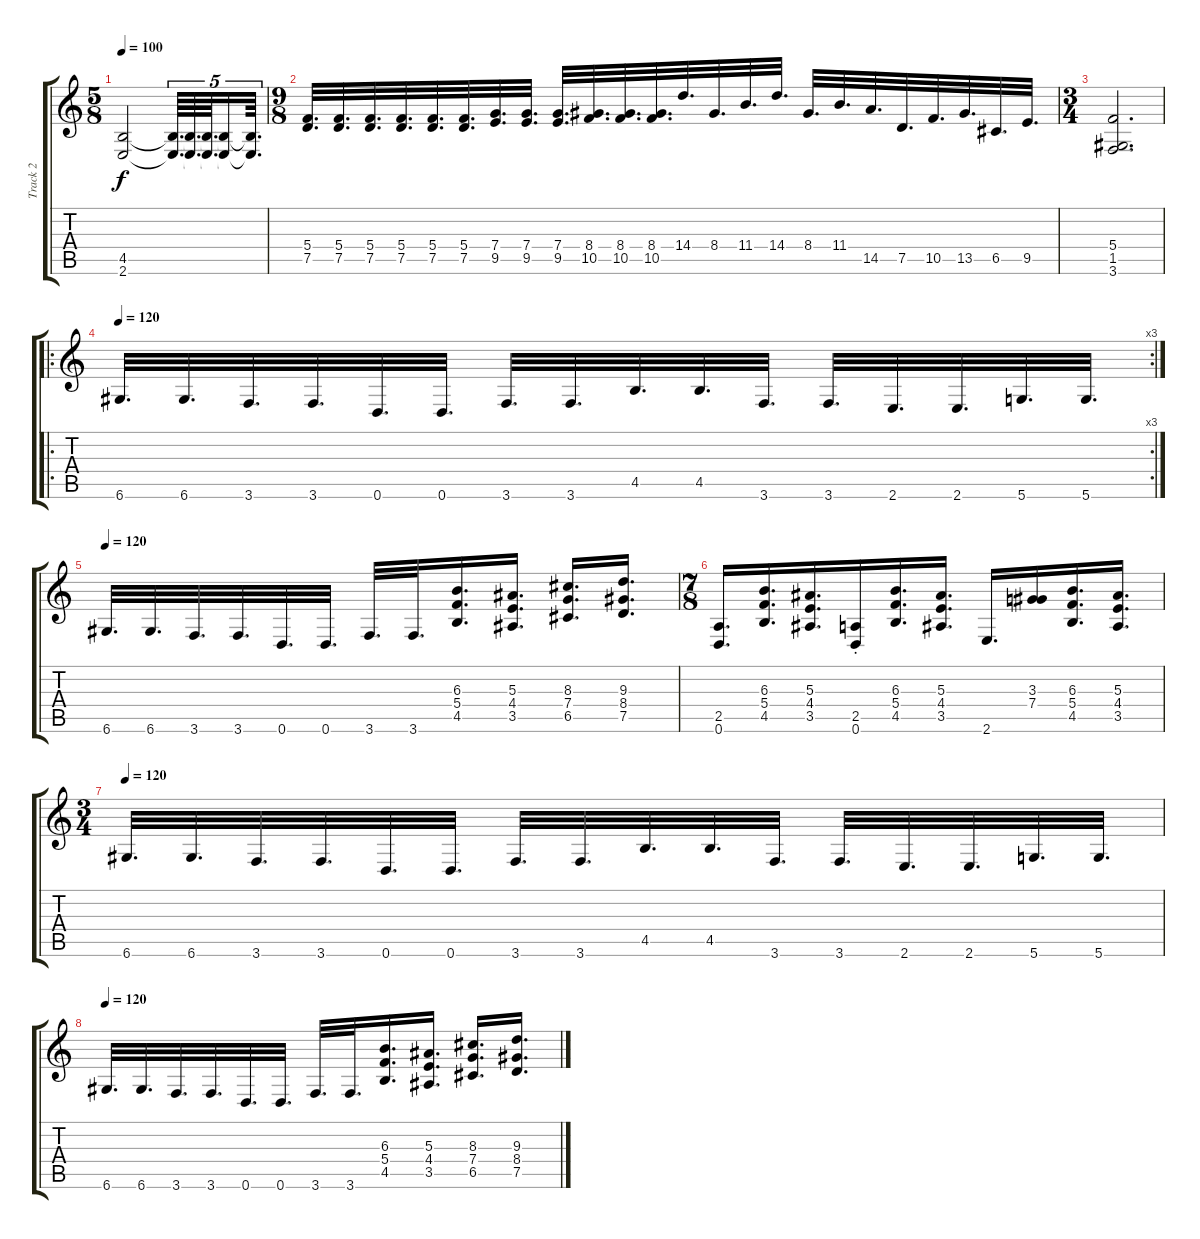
\track ("Track 2" "Track 2") {instrument distortionguitar}
\staff {score tabs}
\tuning (D4 A3 F3 C3 G2 D2) {hide}
\ts (5 8)
\tempo 100
\clef g2
\ks c
(4.5 2.6).2{dy f} (4.5{t} 2.6{t}).64{d tu (5 4)} (4.5{t} 2.6{t}).64{d tu (5 4)} (4.5{t} 2.6{t}).64{d tu (5 4)} (4.5{t} 2.6{t}).16{tu (5 4)} (4.5{t} 2.6{t}).64{d tu (5 4)} |
\ts (9 8)
(5.4 7.5).32{d} (5.4 7.5).32{d} (5.4 7.5).32{d} (5.4 7.5).32{d} (5.4 7.5).32{d} (5.4 7.5).32{d} (7.4 9.5).32{d} (7.4 9.5).32{d} (7.4 9.5).32{d} (8.4 10.5).32{d} (8.4 10.5).32{d} (8.4 10.5).32{d} 14.4.32{d} 8.4.32{d} 11.4.32{d} 14.4.32{d} 8.4.32{d} 11.4.32{d} 14.5.32{d} 7.5.32{d} 10.5.32{d} 13.5.32{d} 6.5.32{d} 9.5.32{d} |
\ts (3 4)
(5.4 1.5 3.6).2{d} |
\ro
\rc 3
\tempo 120
6.6.32{d} 6.6.32{d} 3.6.32{d} 3.6.32{d} 0.6.32{d} 0.6.32{d} 3.6.32{d} 3.6.32{d} 4.5.32{d} 4.5.32{d} 3.6.32{d} 3.6.32{d} 2.6.32{d} 2.6.32{d} 5.6.32{d} 5.6.32{d} |
\tempo 120
6.6.32{d} 6.6.32{d} 3.6.32{d} 3.6.32{d} 0.6.32{d} 0.6.32{d} 3.6.32{d} 3.6.32{d} (6.3 5.4 4.5).16{d} (5.3 4.4 3.5).16{d} (8.3 7.4 6.5).16{d} (9.3 8.4 7.5).16{d} |
\ts (7 8)
(2.5 0.6).16{d} (6.3 5.4 4.5).16{d} (5.3 4.4 3.5).16{d} (2.5 0.6{st}).16 (6.3 5.4 4.5).16{d} (5.3 4.4 3.5).16{d} 2.6.16{d} (3.3 7.4).16 (6.3 5.4 4.5).16{d} (5.3 4.4 3.5).16{d} |
\ts (3 4)
\tempo 120
6.6.32{d} 6.6.32{d} 3.6.32{d} 3.6.32{d} 0.6.32{d} 0.6.32{d} 3.6.32{d} 3.6.32{d} 4.5.32{d} 4.5.32{d} 3.6.32{d} 3.6.32{d} 2.6.32{d} 2.6.32{d} 5.6.32{d} 5.6.32{d} |
\tempo 120
6.6.32{d} 6.6.32{d} 3.6.32{d} 3.6.32{d} 0.6.32{d} 0.6.32{d} 3.6.32{d} 3.6.32{d} (6.3 5.4 4.5).16{d} (5.3 4.4 3.5).16{d} (8.3 7.4 6.5).16{d} (9.3 8.4 7.5).16{d}
